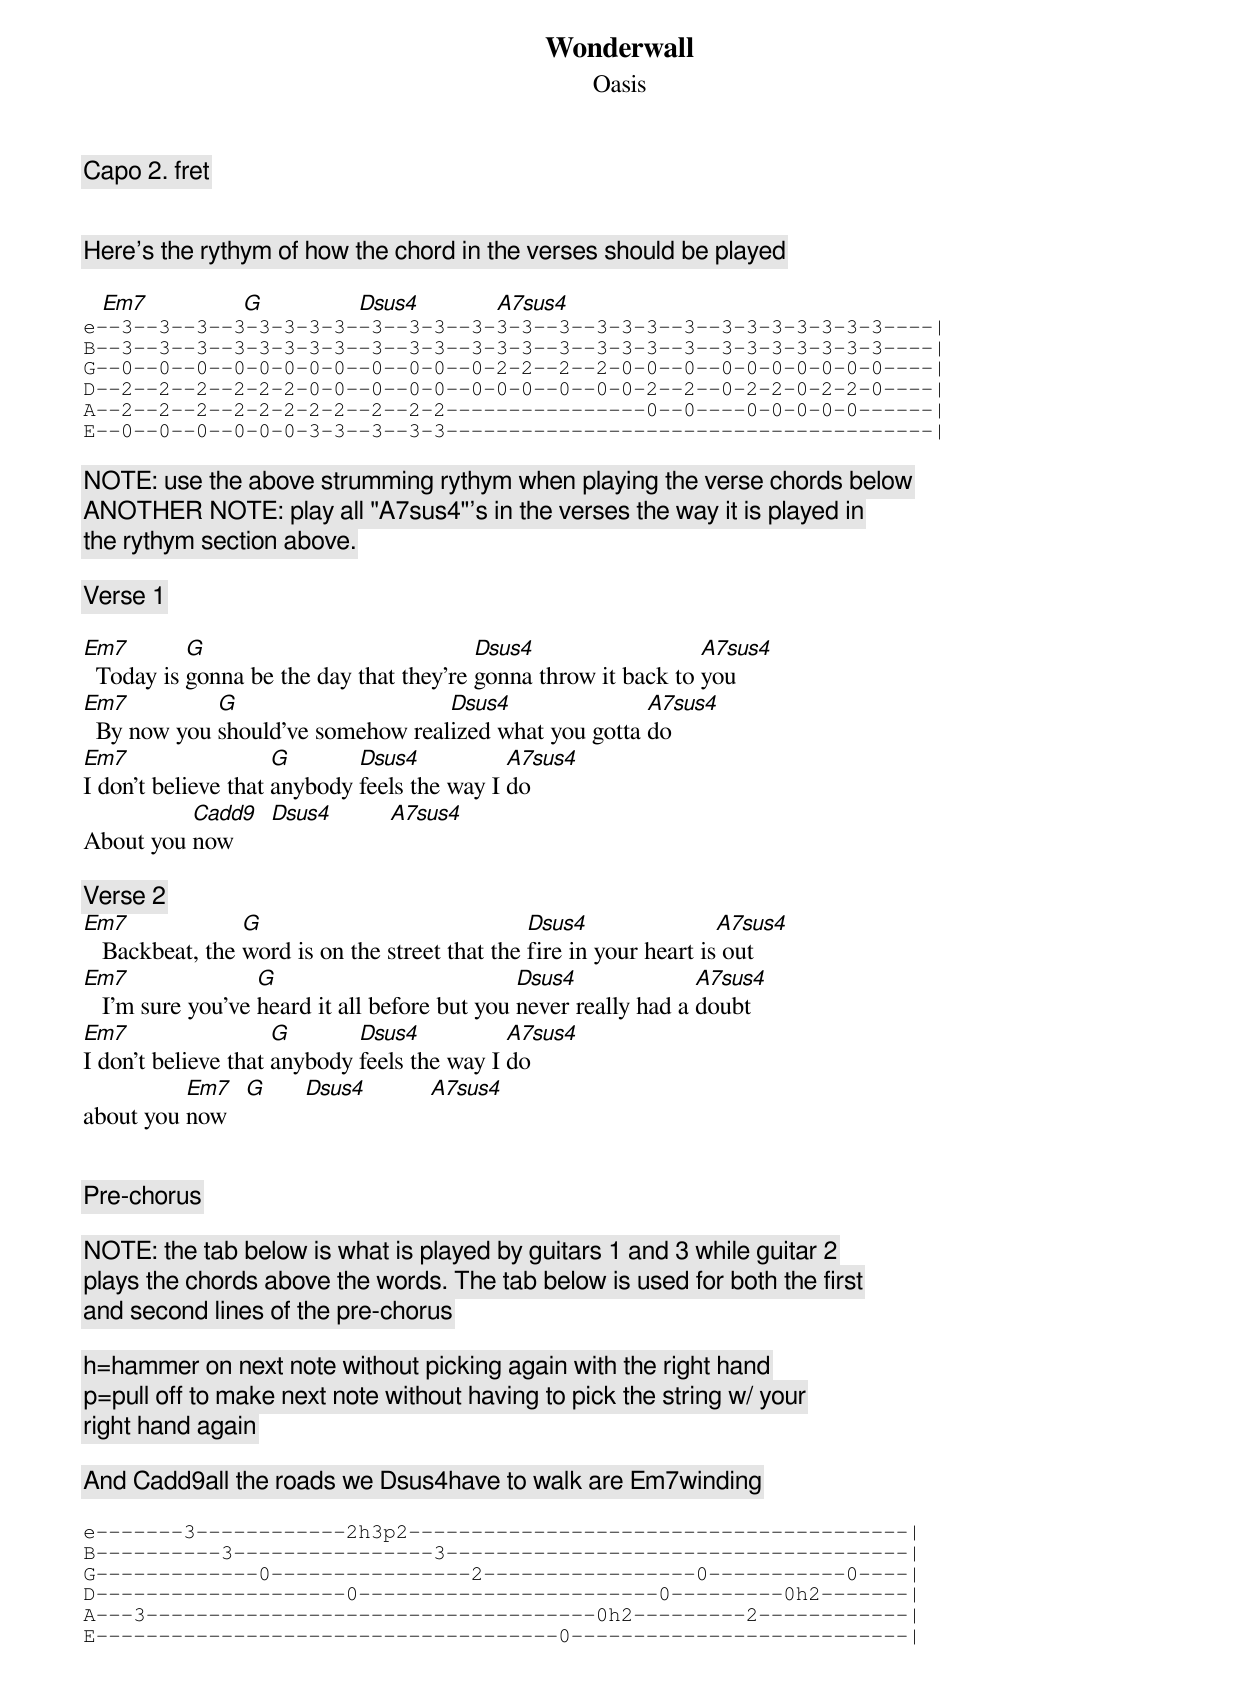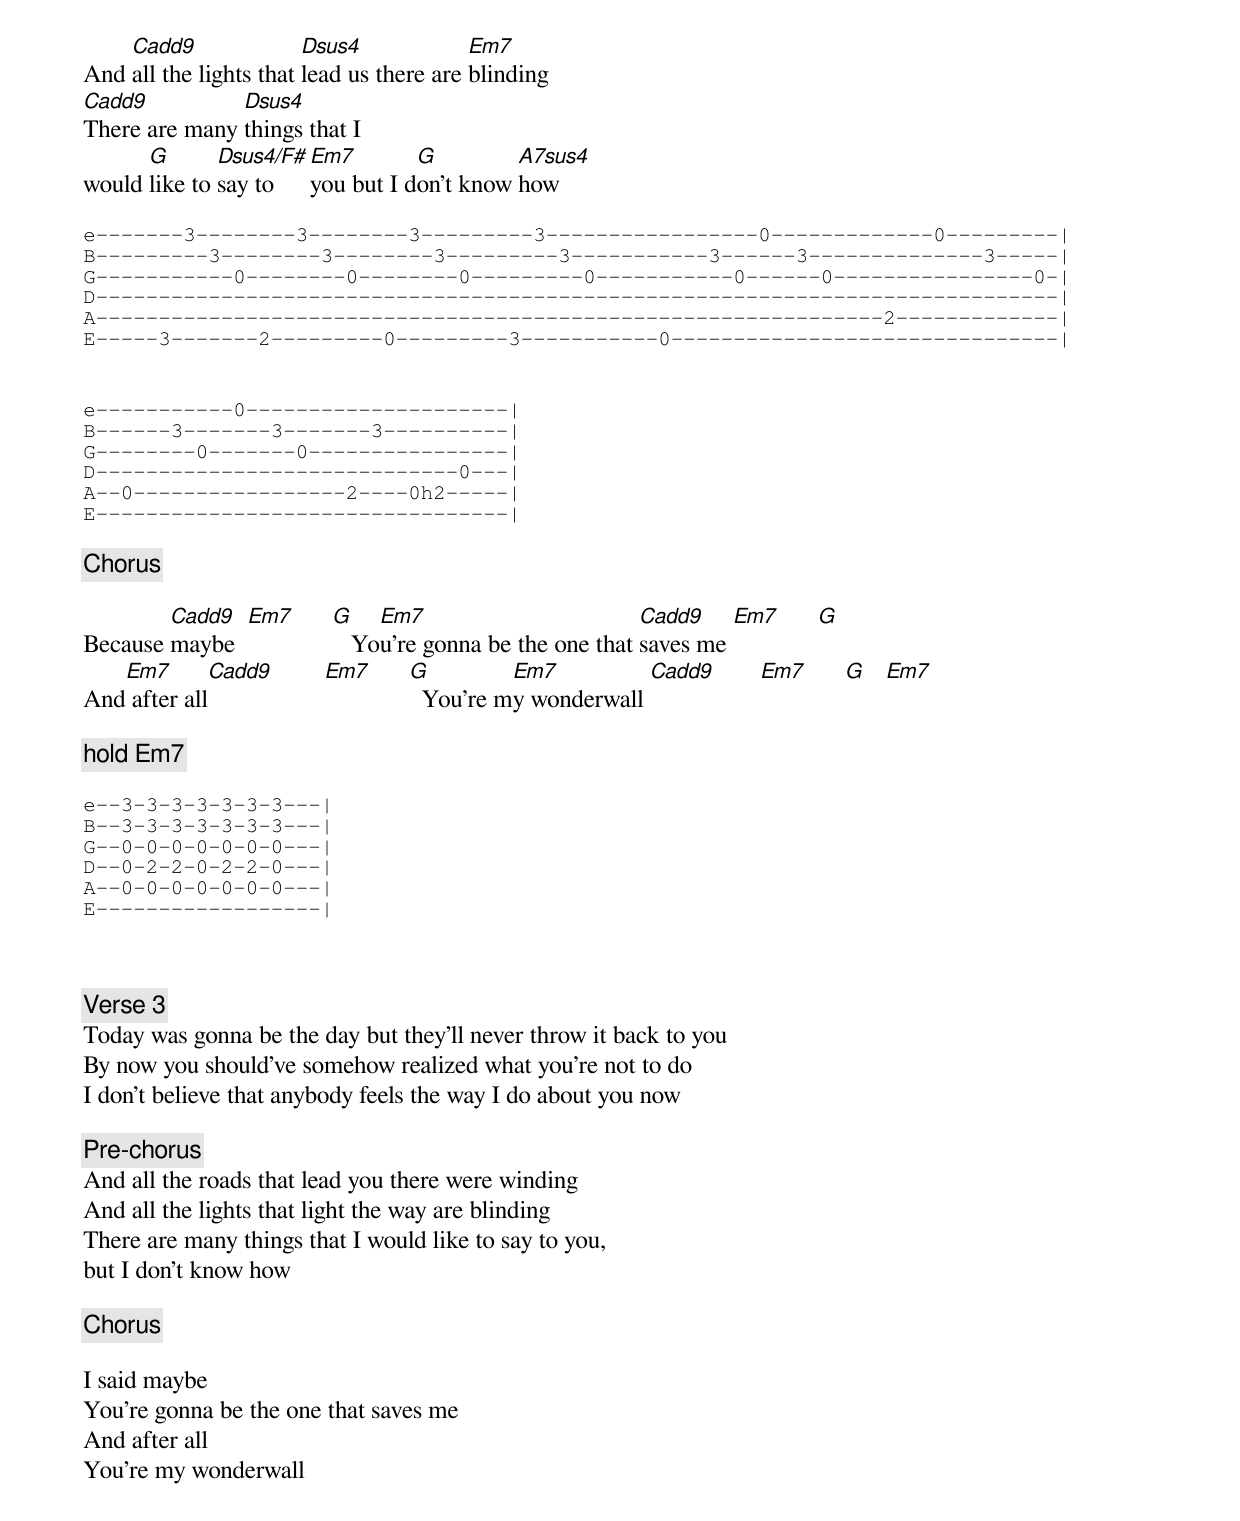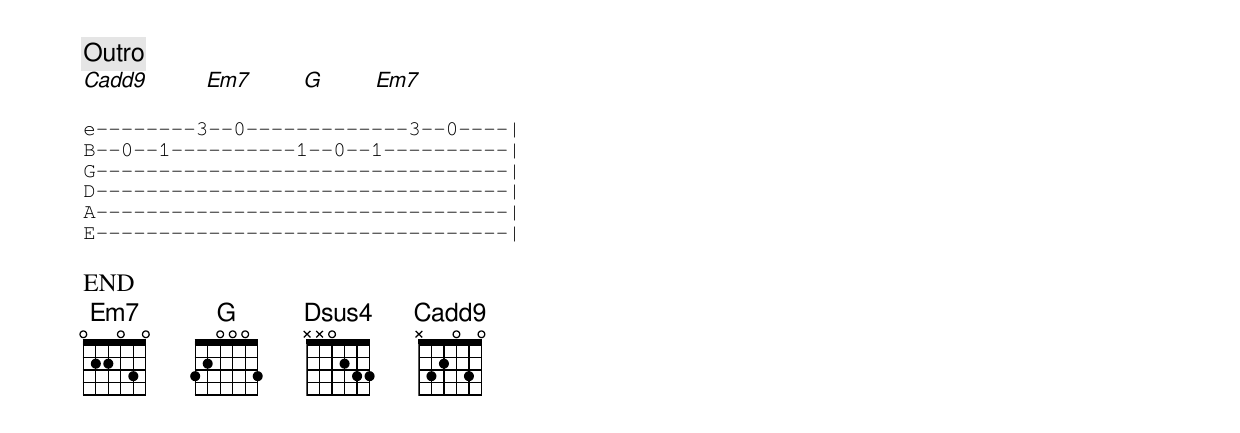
{t:Wonderwall}
{st:Oasis}

{c:Capo 2. fret}

{define: Em7 1 base-frets 0 2 2 0 3 3}
{define: G 1 base-frets 3 2 0 0 3 3}
{define: Dsus4 1 base-frets x x 0 2 3 3}
{define: A7sus4 1 base-frets x 0 2 0 3 3}
{define: Cadd9 1 base-frets x 3 2 0 3 3}
{define: Dsus4/F# 1 base-frets 2 x 0 2 3 3}

{c:Here's the rythym of how the chord in the verses should be played}

   [Em7]               [G]               [Dsus4]            [A7sus4]
{sot}
e--3--3--3--3-3-3-3-3--3--3-3--3-3-3--3--3-3-3--3--3-3-3-3-3-3-3----|
B--3--3--3--3-3-3-3-3--3--3-3--3-3-3--3--3-3-3--3--3-3-3-3-3-3-3----|
G--0--0--0--0-0-0-0-0--0--0-0--0-2-2--2--2-0-0--0--0-0-0-0-0-0-0----|
D--2--2--2--2-2-2-0-0--0--0-0--0-0-0--0--0-0-2--2--0-2-2-0-2-2-0----|
A--2--2--2--2-2-2-2-2--2--2-2----------------0--0----0-0-0-0-0------|
E--0--0--0--0-0-0-3-3--3--3-3---------------------------------------|
{eot}

{c:NOTE: use the above strumming rythym when playing the verse chords below}
{c:ANOTHER NOTE: play all "A7sus4"'s in the verses the way it is played in}
{c:the rythym section above.}

{c:Verse 1}

[Em7]  Today is [G]gonna be the day that they're [Dsus4]gonna throw it back to [A7sus4]you
[Em7]  By now you [G]should've somehow real[Dsus4]ized what you gotta [A7sus4]do
[Em7]I don't believe that [G]anybody [Dsus4]feels the way I [A7sus4]do
About you [Cadd9]now      [Dsus4]         [A7sus4]

{c:Verse 2}
[Em7]   Backbeat, the [G]word is on the street that the [Dsus4]fire in your heart is[A7sus4] out
[Em7]   I'm sure you've [G]heard it all before but you [Dsus4]never really had a [A7sus4]doubt
[Em7]I don't believe that [G]anybody [Dsus4]feels the way I [A7sus4]do
about you [Em7]now   [G]      [Dsus4]          [A7sus4]


{c:Pre-chorus}

{c:NOTE: the tab below is what is played by guitars 1 and 3 while guitar 2}
{c:plays the chords above the words. The tab below is used for both the first}
{c:and second lines of the pre-chorus}

{c:h=hammer on next note without picking again with the right hand}
{c:p=pull off to make next note without having to pick the string w/ your}
{c:right hand again}

{c:And [Cadd9]all the roads we [Dsus4]have to walk are [Em7]winding}

{sot}
e-------3------------2h3p2----------------------------------------|
B----------3----------------3-------------------------------------|
G-------------0----------------2-----------------0-----------0----|
D--------------------0------------------------0---------0h2-------|
A---3------------------------------------0h2---------2------------|
E-------------------------------------0---------------------------|
{eot}

And [Cadd9]all the lights that [Dsus4]lead us there are [Em7]blinding
[Cadd9]There are many [Dsus4]things that I
would [G]like to [Dsus4/F#]say to    [Em7]you but I d[G]on't know [A7sus4]how

{sot}
e-------3--------3--------3---------3-----------------0-------------0---------|
B---------3--------3--------3---------3-----------3------3--------------3-----|
G-----------0--------0--------0---------0-----------0------0----------------0-|
D-----------------------------------------------------------------------------|
A---------------------------------------------------------------2-------------|
E-----3-------2---------0---------3-----------0-------------------------------|
{eot}


{sot}
e-----------0---------------------|
B------3-------3-------3----------|
G--------0-------0----------------|
D-----------------------------0---|
A--0-----------------2----0h2-----|
E---------------------------------|
{eot}

{c:Chorus}

Because [Cadd9]maybe  [Em7]      [G]   Yo[Em7]u're gonna be the one that [Cadd9]saves me [Em7]      [G]
And[Em7] after all[Cadd9]        [Em7]      [G]  You're m[Em7]y wonderwall [Cadd9]       [Em7]      [G]   [Em7]

{c:hold Em7}

{sot}
e--3-3-3-3-3-3-3---|
B--3-3-3-3-3-3-3---|
G--0-0-0-0-0-0-0---|
D--0-2-2-0-2-2-0---|
A--0-0-0-0-0-0-0---|
E------------------|

{eot}


{c:Verse 3}
Today was gonna be the day but they'll never throw it back to you
By now you should've somehow realized what you're not to do
I don't believe that anybody feels the way I do about you now

{c:Pre-chorus}
And all the roads that lead you there were winding
And all the lights that light the way are blinding
There are many things that I would like to say to you,
but I don't know how

{c:Chorus}

I said maybe
You're gonna be the one that saves me
And after all
You're my wonderwall

{c:Outro}
[Cadd9]         [Em7]        [G]        [Em7]

{sot}
e--------3--0-------------3--0----|
B--0--1----------1--0--1----------|
G---------------------------------|
D---------------------------------|
A---------------------------------|
E---------------------------------|
{eot}

END
